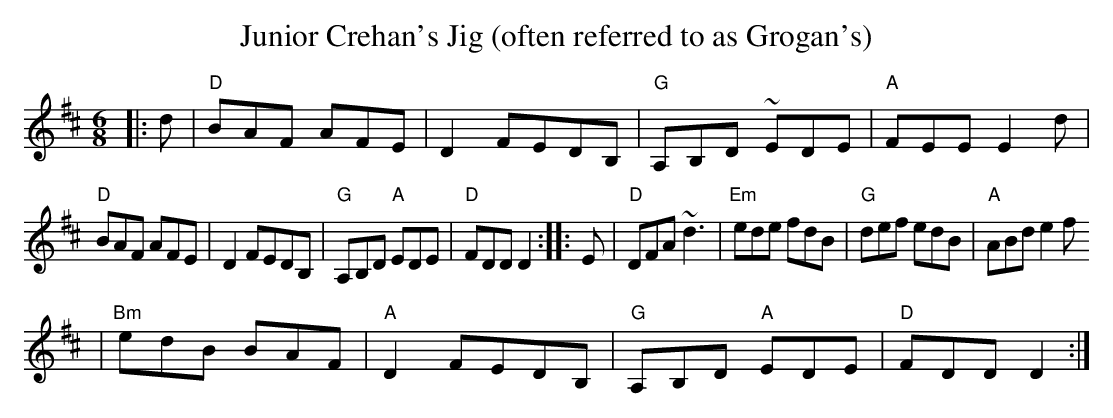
X:1
T: Junior Crehan's Jig (often referred to as Grogan's)
M: 6/8
L: 1/8
K: Dmaj
|:d|"D"BAF AFE|D2 FEDB,|"G"A,B,D ~EDE|"A"FEE E2d|
"D"BAF AFE|D2 FEDB,|"G"A,B,D "A"EDE|"D"FDD D2:|\
|:E|"D"DFA ~d3|"Em"ede fdB|"G"def edB|"A"ABd e2f
|"Bm"edB BAF|"A"D2 FEDB,|"G"A,B,D "A"EDE|"D"FDD D2:|
